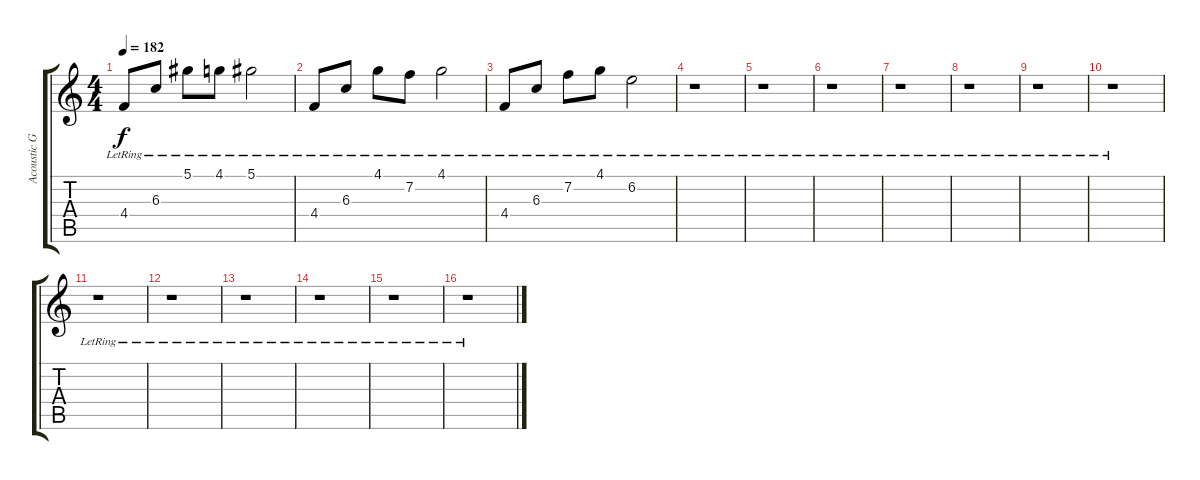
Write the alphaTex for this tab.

\track ("Acoustic Guitar 2" "Acoustic G") {instrument acousticguitarsteel}
\staff {score tabs}
\tuning (Eb4 Bb3 Gb3 Db3 Ab2 Eb2) {hide}
\ts (4 4)
\tempo 182
\clef g2
\ks c
4.4{lr}.8{dy f} 6.3{lr}.8 5.1{lr}.8 4.1{lr}.8 5.1{lr}.2 |
4.4{lr}.8 6.3{lr}.8 4.1{lr}.8 7.2{lr}.8 4.1{lr}.2 |
4.4{lr}.8 6.3{lr}.8 7.2{lr}.8 4.1{lr}.8 6.2{lr}.2 |
r.1 |
r.1 |
r.1 |
r.1 |
r.1 |
r.1 |
r.1 |
r.1 |
r.1 |
r.1 |
r.1 |
r.1 |
r.1
